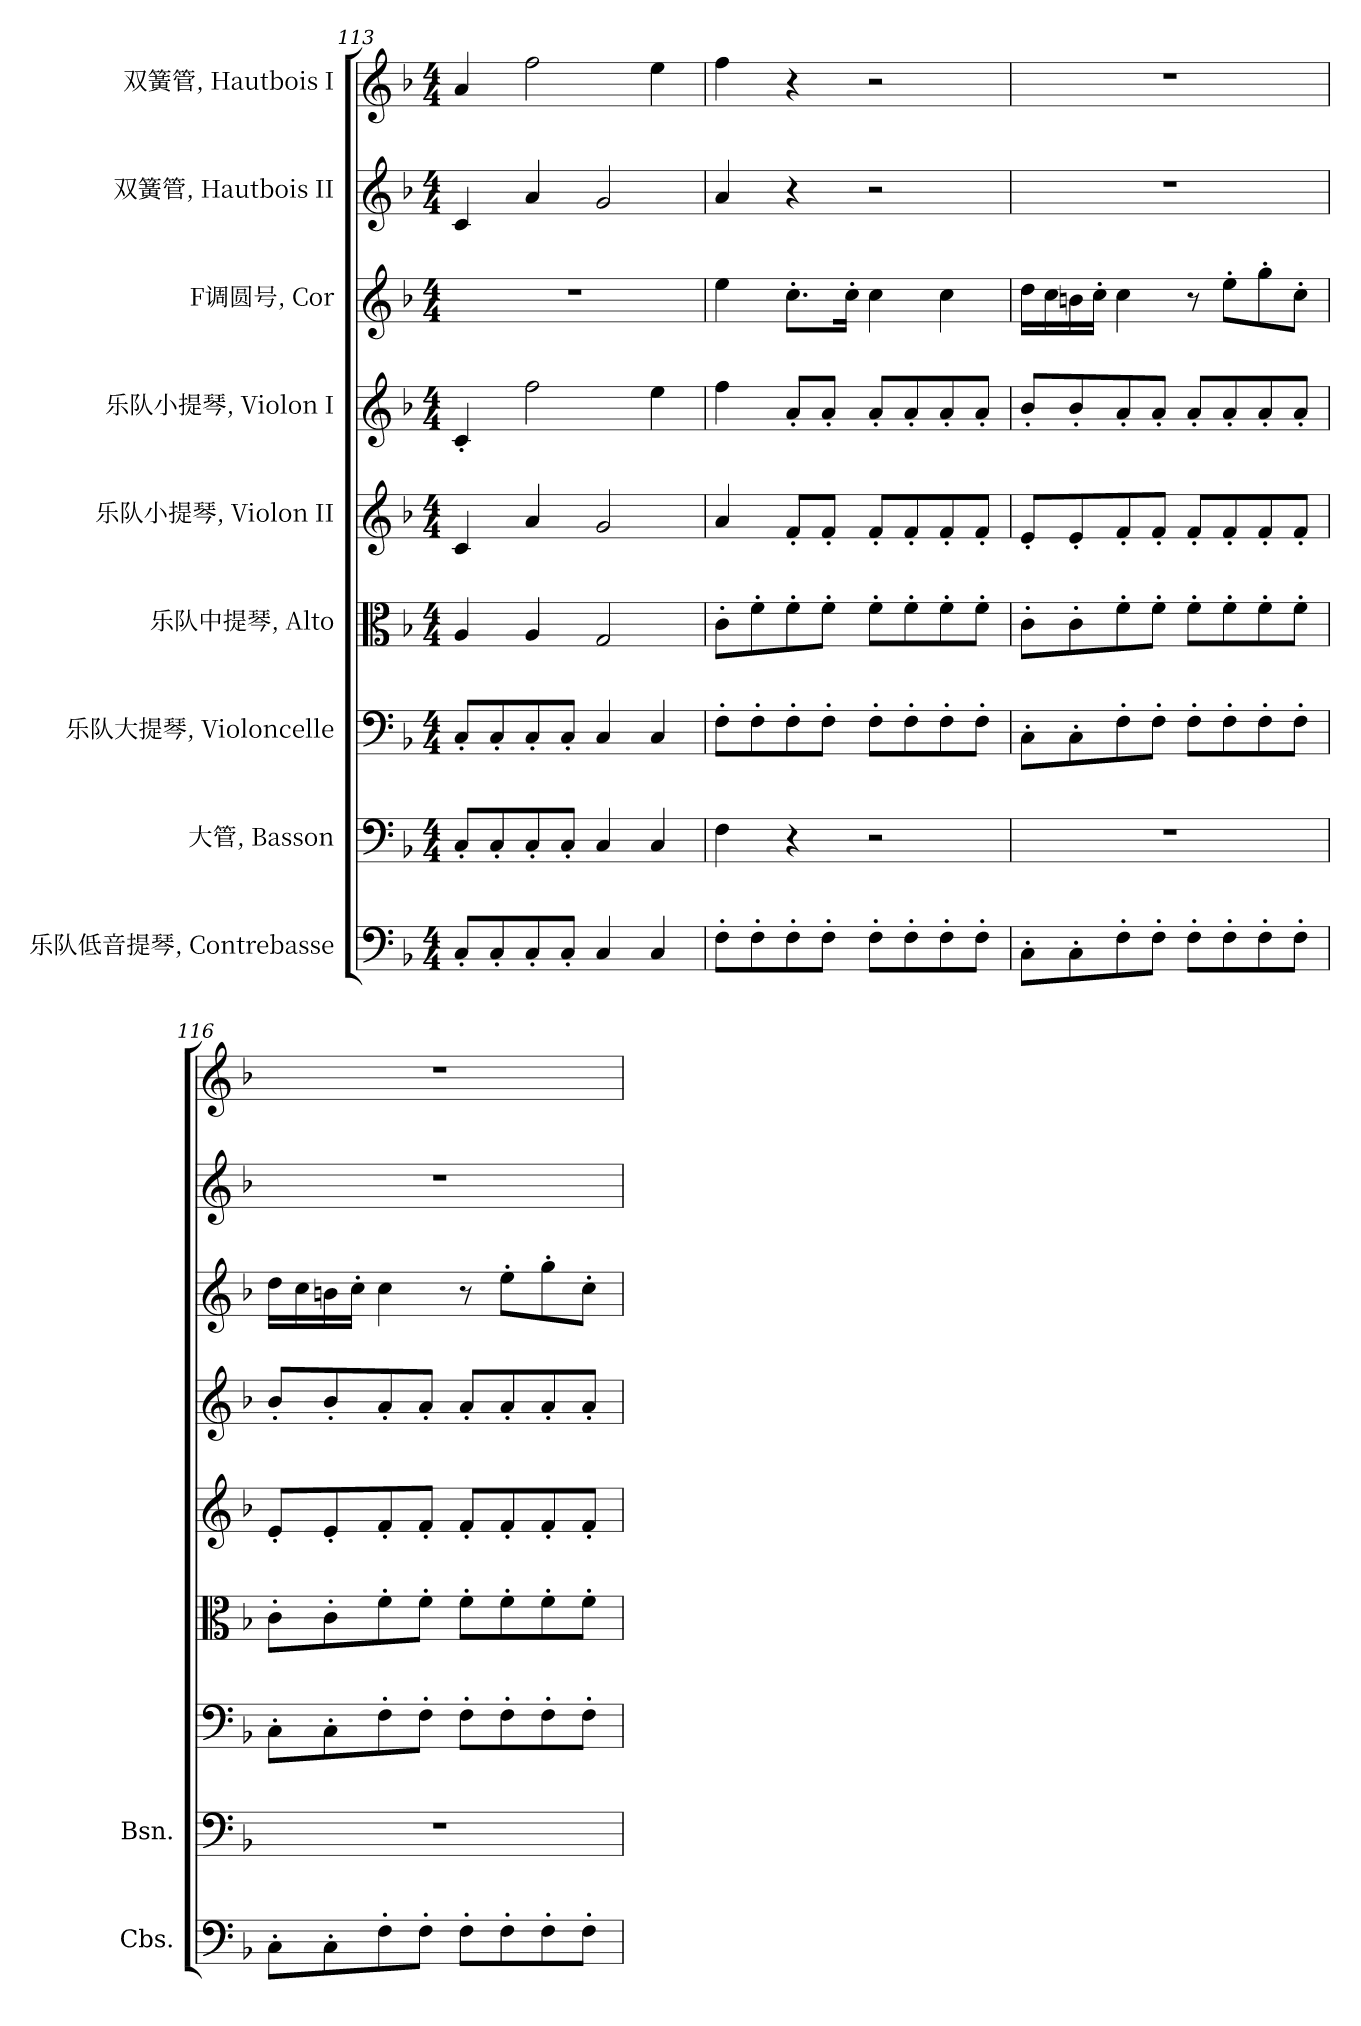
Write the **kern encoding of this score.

**kern	**kern	**kern	**kern	**kern	**kern	**kern	**kern	**kern
*part9	*part8	*part7	*part6	*part5	*part4	*part3	*part2	*part1
*staff9	*staff8	*staff7	*staff6	*staff5	*staff4	*staff3	*staff2	*staff1
*I"乐队低音提琴, Contrebasse	*I"大管, Basson	*I"乐队大提琴, Violoncelle	*I"乐队中提琴, Alto	*I"乐队小提琴, Violon II	*I"乐队小提琴, Violon I	*I"F调圆号, Cor	*I"双簧管, Hautbois II	*I"双簧管, Hautbois I
*I'Cbs.	*I'Bsn.	*	*	*	*	*	*	*
*clefF4	*clefF4	*clefF4	*clefC3	*clefG2	*clefG2	*clefG2	*clefG2	*clefG2
*ITrd7c12	*	*	*	*	*	*ITrd4c7	*	*
*k[b-]	*k[b-]	*k[b-]	*k[b-]	*k[b-]	*k[b-]	*k[b-e-]	*k[b-]	*k[b-]
*M4/4	*M4/4	*M4/4	*M4/4	*M4/4	*M4/4	*M4/4	*M4/4	*M4/4
=113	=113	=113	=113	=113	=113	=113	=113	=113
8CC'/L	8C'/L	8C'/L	4A/	4c/	4c'/	1r	4c/	4a/
8CC'/	8C'/	8C'/	.	.	.	.	.	.
8CC'/	8C'/	8C'/	4A/	4a/	2ff\	.	4a/	2ff\
8CC'/J	8C'/J	8C'/J	.	.	.	.	.	.
4CC/	4C/	4C/	2G/	2g/	.	.	2g/	.
4CC/	4C/	4C/	.	.	4ee\	.	.	4ee\
=114	=114	=114	=114	=114	=114	=114	=114	=114
8FF'\L	4F\	8F'\L	8c'\L	4a/	4ff\	4a\	4a/	4ff\
8FF'\	.	8F'\	8f'\	.	.	.	.	.
8FF'\	4r	8F'\	8f'\	8f'/L	8a'/L	8.f'\L	4r	4r
8FF'\J	.	8F'\J	8f'\J	8f'/J	8a'/J	.	.	.
.	.	.	.	.	.	16f'\Jk	.	.
8FF'\L	2r	8F'\L	8f'\L	8f'/L	8a'/L	4f\	2r	2r
8FF'\	.	8F'\	8f'\	8f'/	8a'/	.	.	.
8FF'\	.	8F'\	8f'\	8f'/	8a'/	4f\	.	.
8FF'\J	.	8F'\J	8f'\J	8f'/J	8a'/J	.	.	.
!!LO:PB:g=z
=115	=115	=115	=115	=115	=115	=115	=115	=115
8CC'\L	1r	8C'\L	8c'\L	8e'/L	8b-'/L	16g\LL	1r	1r
.	.	.	.	.	.	16f\	.	.
8CC'\	.	8C'\	8c'\	8e'/	8b-'/	16en\	.	.
.	.	.	.	.	.	16f'\JJ	.	.
8FF'\	.	8F'\	8f'\	8f'/	8a'/	4f\	.	.
8FF'\J	.	8F'\J	8f'\J	8f'/J	8a'/J	.	.	.
8FF'\L	.	8F'\L	8f'\L	8f'/L	8a'/L	8r	.	.
8FF'\	.	8F'\	8f'\	8f'/	8a'/	8a'\L	.	.
8FF'\	.	8F'\	8f'\	8f'/	8a'/	8cc'\	.	.
8FF'\J	.	8F'\J	8f'\J	8f'/J	8a'/J	8f'\J	.	.
=116	=116	=116	=116	=116	=116	=116	=116	=116
8CC'\L	1r	8C'\L	8c'\L	8e'/L	8b-'/L	16g\LL	1r	1r
.	.	.	.	.	.	16f\	.	.
8CC'\	.	8C'\	8c'\	8e'/	8b-'/	16en\	.	.
.	.	.	.	.	.	16f'\JJ	.	.
8FF'\	.	8F'\	8f'\	8f'/	8a'/	4f\	.	.
8FF'\J	.	8F'\J	8f'\J	8f'/J	8a'/J	.	.	.
8FF'\L	.	8F'\L	8f'\L	8f'/L	8a'/L	8r	.	.
8FF'\	.	8F'\	8f'\	8f'/	8a'/	8a'\L	.	.
8FF'\	.	8F'\	8f'\	8f'/	8a'/	8cc'\	.	.
8FF'\J	.	8F'\J	8f'\J	8f'/J	8a'/J	8f'\J	.	.
=	=	=	=	=	=	=	=	=
*-	*-	*-	*-	*-	*-	*-	*-	*-
